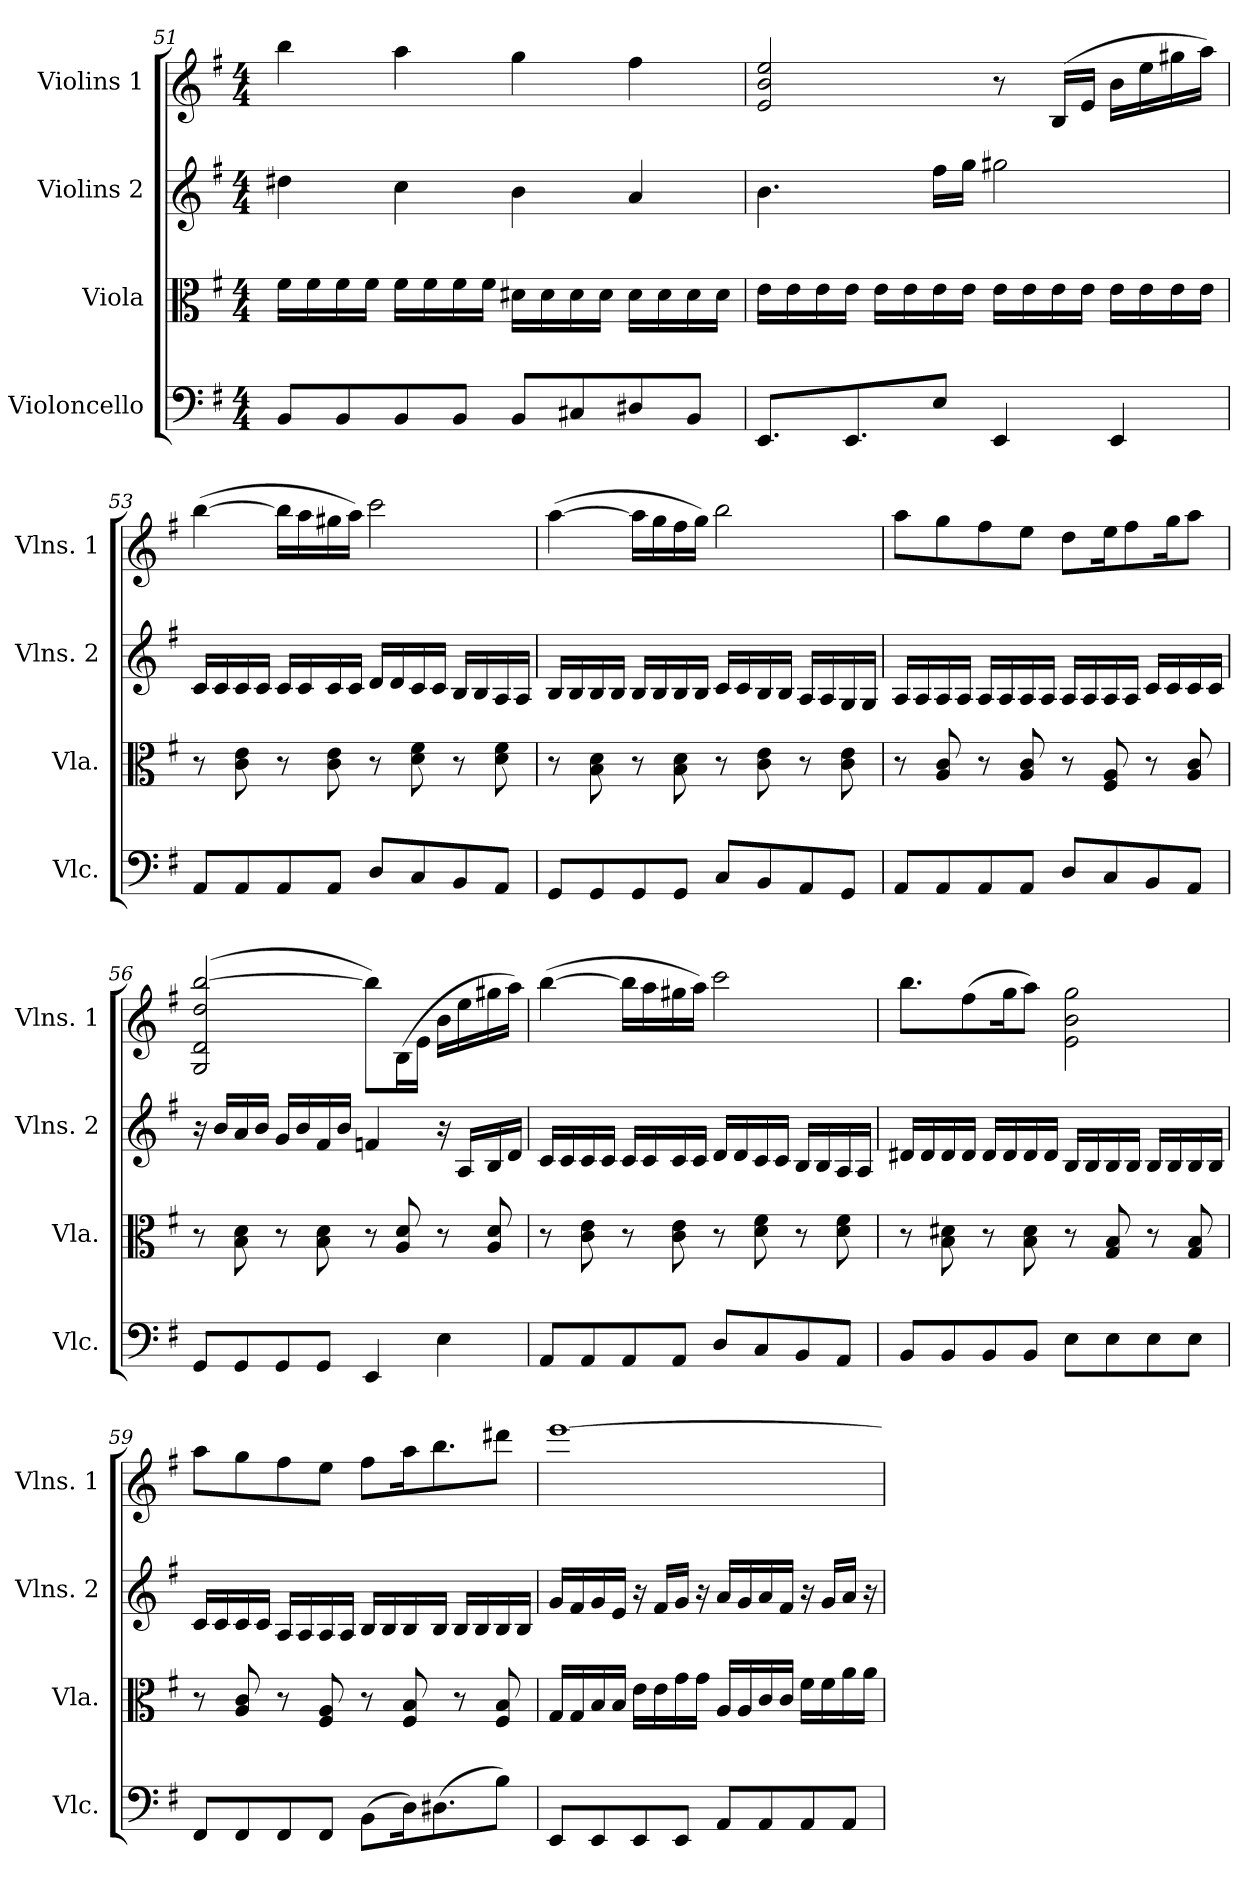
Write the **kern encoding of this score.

**kern	**kern	**kern	**kern
*part4	*part3	*part2	*part1
*staff4	*staff3	*staff2	*staff1
*I"Violoncello	*I"Viola	*I"Violins 2	*I"Violins 1
*I'Vlc.	*I'Vla.	*I'Vlns. 2	*I'Vlns. 1
*clefF4	*clefC3	*clefG2	*clefG2
*k[f#]	*k[f#]	*k[f#]	*k[f#]
*M4/4	*M4/4	*M4/4	*M4/4
=51	=51	=51	=51
8BB/L	16f#\LL	4dd#X\	4bb\
.	16f#\	.	.
8BB/	16f#\	.	.
.	16f#\JJ	.	.
8BB/	16f#\LL	4cc\	4aa\
.	16f#\	.	.
8BB/J	16f#\	.	.
.	16f#\JJ	.	.
8BB/L	16d#X\LL	4b\	4gg\
.	16d#\	.	.
8C#X/	16d#\	.	.
.	16d#\JJ	.	.
8D#X/	16d#\LL	4a/	4ff#\
.	16d#\	.	.
8BB/J	16d#\	.	.
.	16d#\JJ	.	.
!!LO:LB:g=z
=52	=52	=52	=52
8.EE/L	16e\LL	4.b\	2e/ 2b/ 2ee/
.	16e\	.	.
.	16e\	.	.
8.EE/	16e\JJ	.	.
.	16e\LL	.	.
.	16e\	.	.
8E/J	16e\	16ff#\LL	.
.	16e\JJ	16gg\JJ	.
4EE/	16e\LL	2gg#X\	8r
.	16e\	.	.
.	16e\	.	(16B/LL
.	16e\JJ	.	16e/JJ
4EE/	16e\LL	.	16b\LL
.	16e\	.	16ee\
.	16e\	.	16gg#X\
.	16e\JJ	.	16aa\JJ)
=53	=53	=53	=53
8AA/L	8r	16c/LL	([4bb\
.	.	16c/	.
8AA/	8c\ 8e\	16c/	.
.	.	16c/JJ	.
8AA/	8r	16c/LL	16bb\LL]
.	.	16c/	16aa\
8AA/J	8c\ 8e\	16c/	16gg#X\
.	.	16c/JJ	16aa\JJ)
8D/L	8r	16d/LL	2ccc\
.	.	16d/	.
8C/	8d\ 8f#\	16c/	.
.	.	16c/JJ	.
8BB/	8r	16B/LL	.
.	.	16B/	.
8AA/J	8d\ 8f#\	16A/	.
.	.	16A/JJ	.
!!LO:PB:g=z
=54	=54	=54	=54
8GG/L	8r	16B/LL	([4aa\
.	.	16B/	.
8GG/	8B\ 8d\	16B/	.
.	.	16B/JJ	.
8GG/	8r	16B/LL	16aa\LL]
.	.	16B/	16gg\
8GG/J	8B\ 8d\	16B/	16ff#\
.	.	16B/JJ	16gg\JJ)
8C/L	8r	16c/LL	2bb\
.	.	16c/	.
8BB/	8c\ 8e\	16B/	.
.	.	16B/JJ	.
8AA/	8r	16A/LL	.
.	.	16A/	.
8GG/J	8c\ 8e\	16G/	.
.	.	16G/JJ	.
!!LO:LB:g=z
=55	=55	=55	=55
8AA/L	8r	16A/LL	8aa\L
.	.	16A/	.
8AA/	8A/ 8c/	16A/	8gg\
.	.	16A/JJ	.
8AA/	8r	16A/LL	8ff#\
.	.	16A/	.
8AA/J	8A/ 8c/	16A/	8ee\J
.	.	16A/JJ	.
8D/L	8r	16A/LL	8dd\L
.	.	16A/	.
8C/	8F#/ 8A/	16A/	16ee\K
.	.	16A/JJ	8ff#\
8BB/	8r	16c/LL	.
.	.	16c/	16gg\K
8AA/J	8A/ 8c/	16c/	8aa\J
.	.	16c/JJ	.
=56	=56	=56	=56
8GG/L	8r	16r	(2G/ 2d/ 2dd/ [2bb/
.	.	16b/LL	.
8GG/	8B\ 8d\	16a/	.
.	.	16b/JJ	.
8GG/	8r	16g/LL	.
.	.	16b/	.
8GG/J	8B\ 8d\	16f#/	.
.	.	16b/JJ	.
4EE/	8r	4fn/	8bb\L])
.	8A/ 8d/	.	(16B\L
.	.	.	16e\JJ
4E\	8r	16r	16b\LL
.	.	16A/LL	16ee\
.	8A/ 8d/	16B/	16gg#X\
.	.	16d/JJ	16aa\JJ)
!!LO:LB:g=z
=57	=57	=57	=57
8AA/L	8r	16c/LL	([4bb\
.	.	16c/	.
8AA/	8c\ 8e\	16c/	.
.	.	16c/JJ	.
8AA/	8r	16c/LL	16bb\LL]
.	.	16c/	16aa\
8AA/J	8c\ 8e\	16c/	16gg#X\
.	.	16c/JJ	16aa\JJ)
8D/L	8r	16d/LL	2ccc\
.	.	16d/	.
8C/	8d\ 8f#\	16c/	.
.	.	16c/JJ	.
8BB/	8r	16B/LL	.
.	.	16B/	.
8AA/J	8d\ 8f#\	16A/	.
.	.	16A/JJ	.
=58	=58	=58	=58
8BB/L	8r	16d#X/LL	8.bb\L
.	.	16d#/	.
8BB/	8B\ 8d#X\	16d#/	.
.	.	16d#/JJ	(8ff#\
8BB/	8r	16d#/LL	.
.	.	16d#/	16gg\K
8BB/J	8B\ 8d#\	16d#/	8aa\J)
.	.	16d#/JJ	.
8E\L	8r	16B/LL	2e\ 2b\ 2gg\
.	.	16B/	.
8E\	8G/ 8B/	16B/	.
.	.	16B/JJ	.
8E\	8r	16B/LL	.
.	.	16B/	.
8E\J	8G/ 8B/	16B/	.
.	.	16B/JJ	.
!!LO:PB:g=z
=59	=59	=59	=59
8FF#/L	8r	16c/LL	8aa\L
.	.	16c/	.
8FF#/	8A/ 8c/	16c/	8gg\
.	.	16c/JJ	.
8FF#/	8r	16A/LL	8ff#\
.	.	16A/	.
8FF#/J	8F#/ 8A/	16A/	8ee\J
.	.	16A/JJ	.
(8BB\L	8r	16B/LL	8ff#\L
.	.	16B/	.
16D\K)	8F#/ 8B/	16B/	16aa\K
(8.D#X\	.	16B/JJ	8.bb\
.	8r	16B/LL	.
.	.	16B/	.
8B\J)	8F#/ 8B/	16B/	8ddd#X\J
.	.	16B/JJ	.
=60	=60	=60	=60
8EE/L	16G/LL	16g/LL	[1eee
.	16G/	16f#/	.
8EE/	16B/	16g/	.
.	16B/JJ	16e/JJ	.
8EE/	16e\LL	16r	.
.	16e\	16f#/LL	.
8EE/J	16g\	16g/JJ	.
.	16g\JJ	16r	.
8AA/L	16A/LL	16a/LL	.
.	16A/	16g/	.
8AA/	16c/	16a/	.
.	16c/JJ	16f#/JJ	.
8AA/	16f#\LL	16r	.
.	16f#\	16g/LL	.
8AA/J	16a\	16a/JJ	.
.	16a\JJ	16r	.
=	=	=	=
*-	*-	*-	*-
